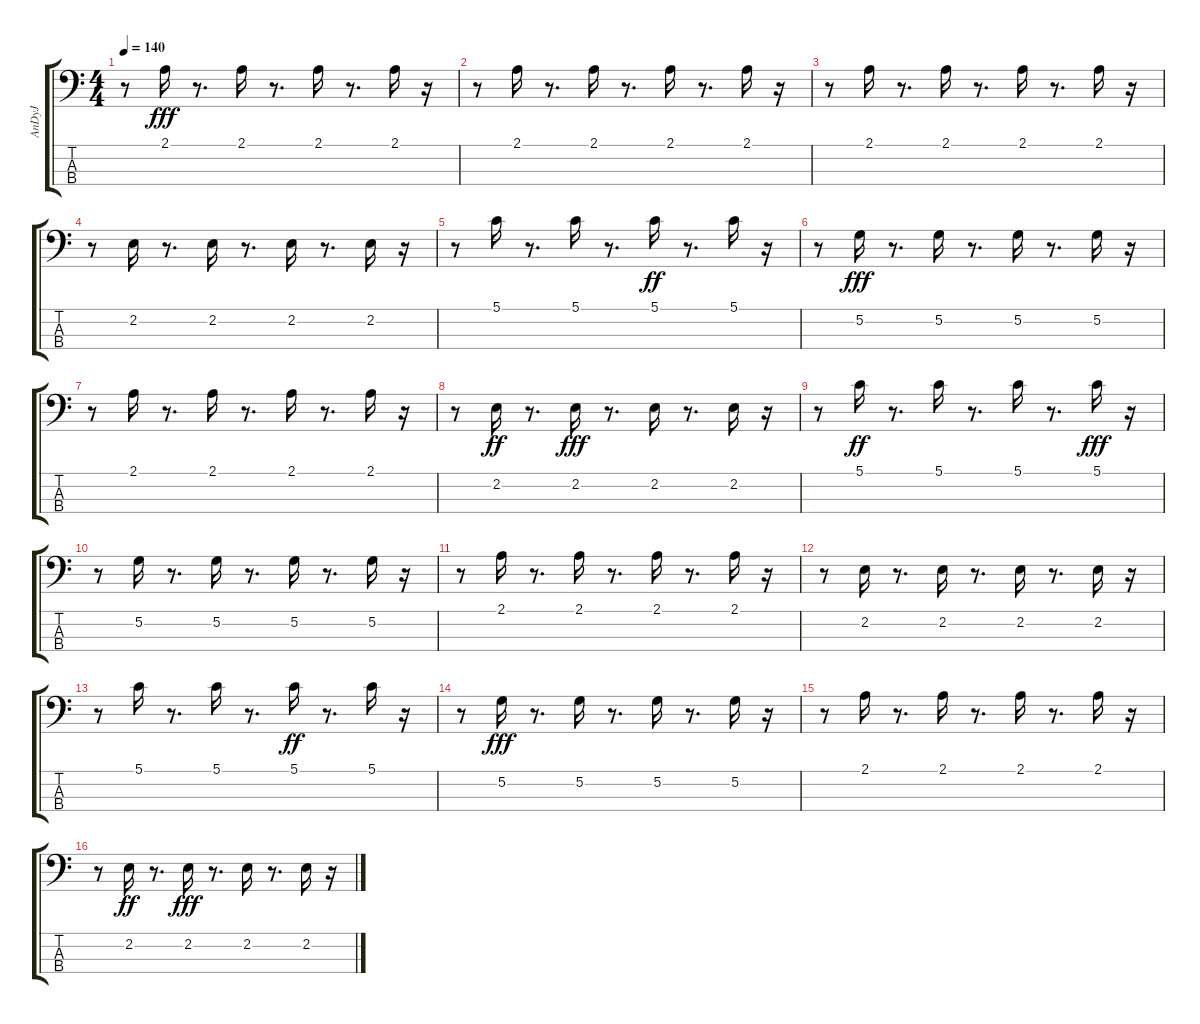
\track ("    AnDyJ" "    AnDyJ") {instrument synthbass1}
\staff {score tabs}
\tuning (G2 D2 A1 E1) {hide}
\ts (4 4)
\tempo 140
\clef f4
\ks c
r.8{dy fff} 2.1.16 r.8{d} 2.1.16 r.8{d} 2.1.16 r.8{d} 2.1.16 r.16 |
r.8 2.1.16 r.8{d} 2.1.16 r.8{d} 2.1.16 r.8{d} 2.1.16 r.16 |
r.8 2.1.16 r.8{d} 2.1.16 r.8{d} 2.1.16 r.8{d} 2.1.16 r.16 |
r.8 2.2.16 r.8{d} 2.2.16 r.8{d} 2.2.16 r.8{d} 2.2.16 r.16 |
r.8 5.1.16 r.8{d} 5.1.16 r.8{d} 5.1.16{dy ff} r.8{d} 5.1.16 r.16 |
r.8 5.2.16{dy fff} r.8{d} 5.2.16 r.8{d} 5.2.16 r.8{d} 5.2.16 r.16 |
r.8 2.1.16 r.8{d} 2.1.16 r.8{d} 2.1.16 r.8{d} 2.1.16 r.16 |
r.8 2.2.16{dy ff} r.8{d} 2.2.16{dy fff} r.8{d} 2.2.16 r.8{d} 2.2.16 r.16 |
r.8 5.1.16{dy ff} r.8{d} 5.1.16 r.8{d} 5.1.16 r.8{d} 5.1.16{dy fff} r.16 |
r.8 5.2.16 r.8{d} 5.2.16 r.8{d} 5.2.16 r.8{d} 5.2.16 r.16 |
r.8 2.1.16 r.8{d} 2.1.16 r.8{d} 2.1.16 r.8{d} 2.1.16 r.16 |
r.8 2.2.16 r.8{d} 2.2.16 r.8{d} 2.2.16 r.8{d} 2.2.16 r.16 |
r.8 5.1.16 r.8{d} 5.1.16 r.8{d} 5.1.16{dy ff} r.8{d} 5.1.16 r.16 |
r.8 5.2.16{dy fff} r.8{d} 5.2.16 r.8{d} 5.2.16 r.8{d} 5.2.16 r.16 |
r.8 2.1.16 r.8{d} 2.1.16 r.8{d} 2.1.16 r.8{d} 2.1.16 r.16 |
r.8 2.2.16{dy ff} r.8{d} 2.2.16{dy fff} r.8{d} 2.2.16 r.8{d} 2.2.16 r.16
